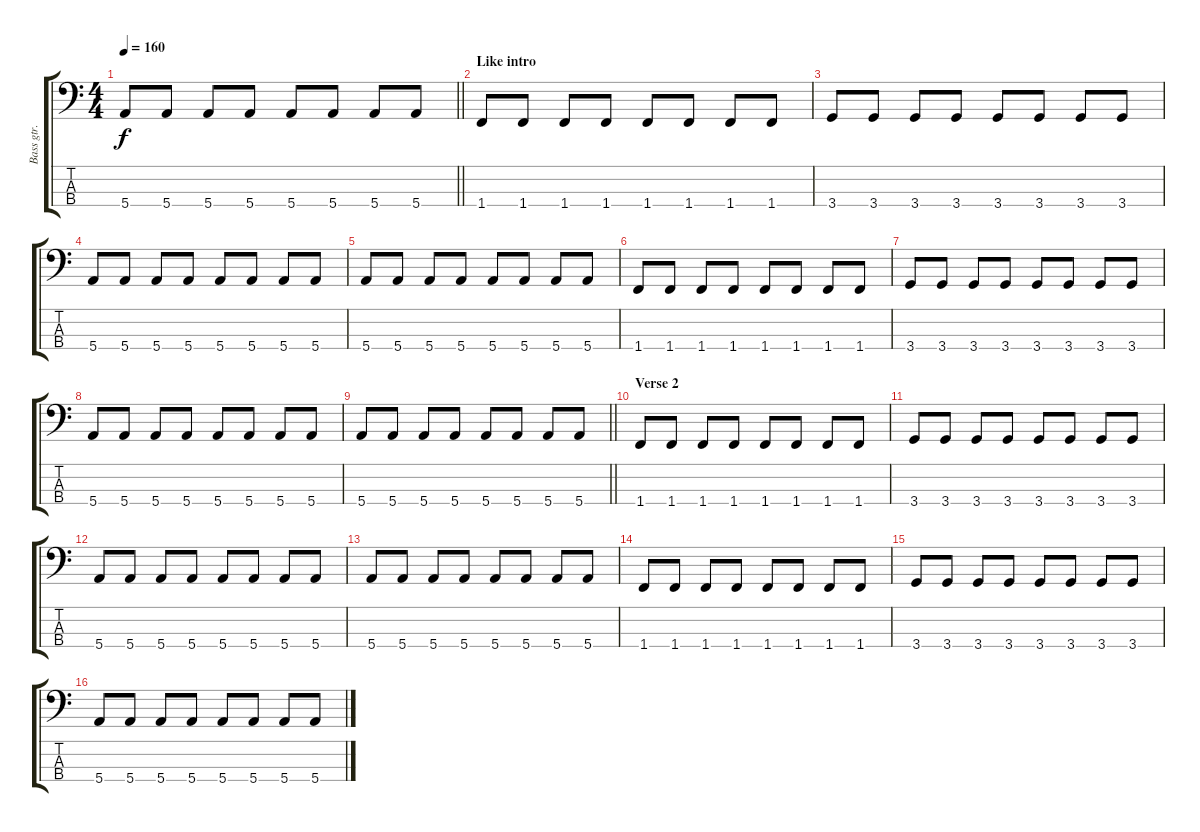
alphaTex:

\track ("Bass gtr." "Bass gtr.") {instrument electricbassfinger}
\staff {score tabs}
\tuning (G2 D2 A1 E1) {hide}
\ts (4 4)
\tempo 160
\clef f4
\barLineRight lightlight
\ks c
5.4.8{dy f} 5.4.8 5.4.8 5.4.8 5.4.8 5.4.8 5.4.8 5.4.8 |
\section ("" "Like intro")
1.4.8 1.4.8 1.4.8 1.4.8 1.4.8 1.4.8 1.4.8 1.4.8 |
3.4.8 3.4.8 3.4.8 3.4.8 3.4.8 3.4.8 3.4.8 3.4.8 |
5.4.8 5.4.8 5.4.8 5.4.8 5.4.8 5.4.8 5.4.8 5.4.8 |
5.4.8 5.4.8 5.4.8 5.4.8 5.4.8 5.4.8 5.4.8 5.4.8 |
1.4.8 1.4.8 1.4.8 1.4.8 1.4.8 1.4.8 1.4.8 1.4.8 |
3.4.8 3.4.8 3.4.8 3.4.8 3.4.8 3.4.8 3.4.8 3.4.8 |
5.4.8 5.4.8 5.4.8 5.4.8 5.4.8 5.4.8 5.4.8 5.4.8 |
\barLineRight lightlight
5.4.8 5.4.8 5.4.8 5.4.8 5.4.8 5.4.8 5.4.8 5.4.8 |
\section ("" "Verse 2")
1.4.8 1.4.8 1.4.8 1.4.8 1.4.8 1.4.8 1.4.8 1.4.8 |
3.4.8 3.4.8 3.4.8 3.4.8 3.4.8 3.4.8 3.4.8 3.4.8 |
5.4.8 5.4.8 5.4.8 5.4.8 5.4.8 5.4.8 5.4.8 5.4.8 |
5.4.8 5.4.8 5.4.8 5.4.8 5.4.8 5.4.8 5.4.8 5.4.8 |
1.4.8 1.4.8 1.4.8 1.4.8 1.4.8 1.4.8 1.4.8 1.4.8 |
3.4.8 3.4.8 3.4.8 3.4.8 3.4.8 3.4.8 3.4.8 3.4.8 |
5.4.8 5.4.8 5.4.8 5.4.8 5.4.8 5.4.8 5.4.8 5.4.8
